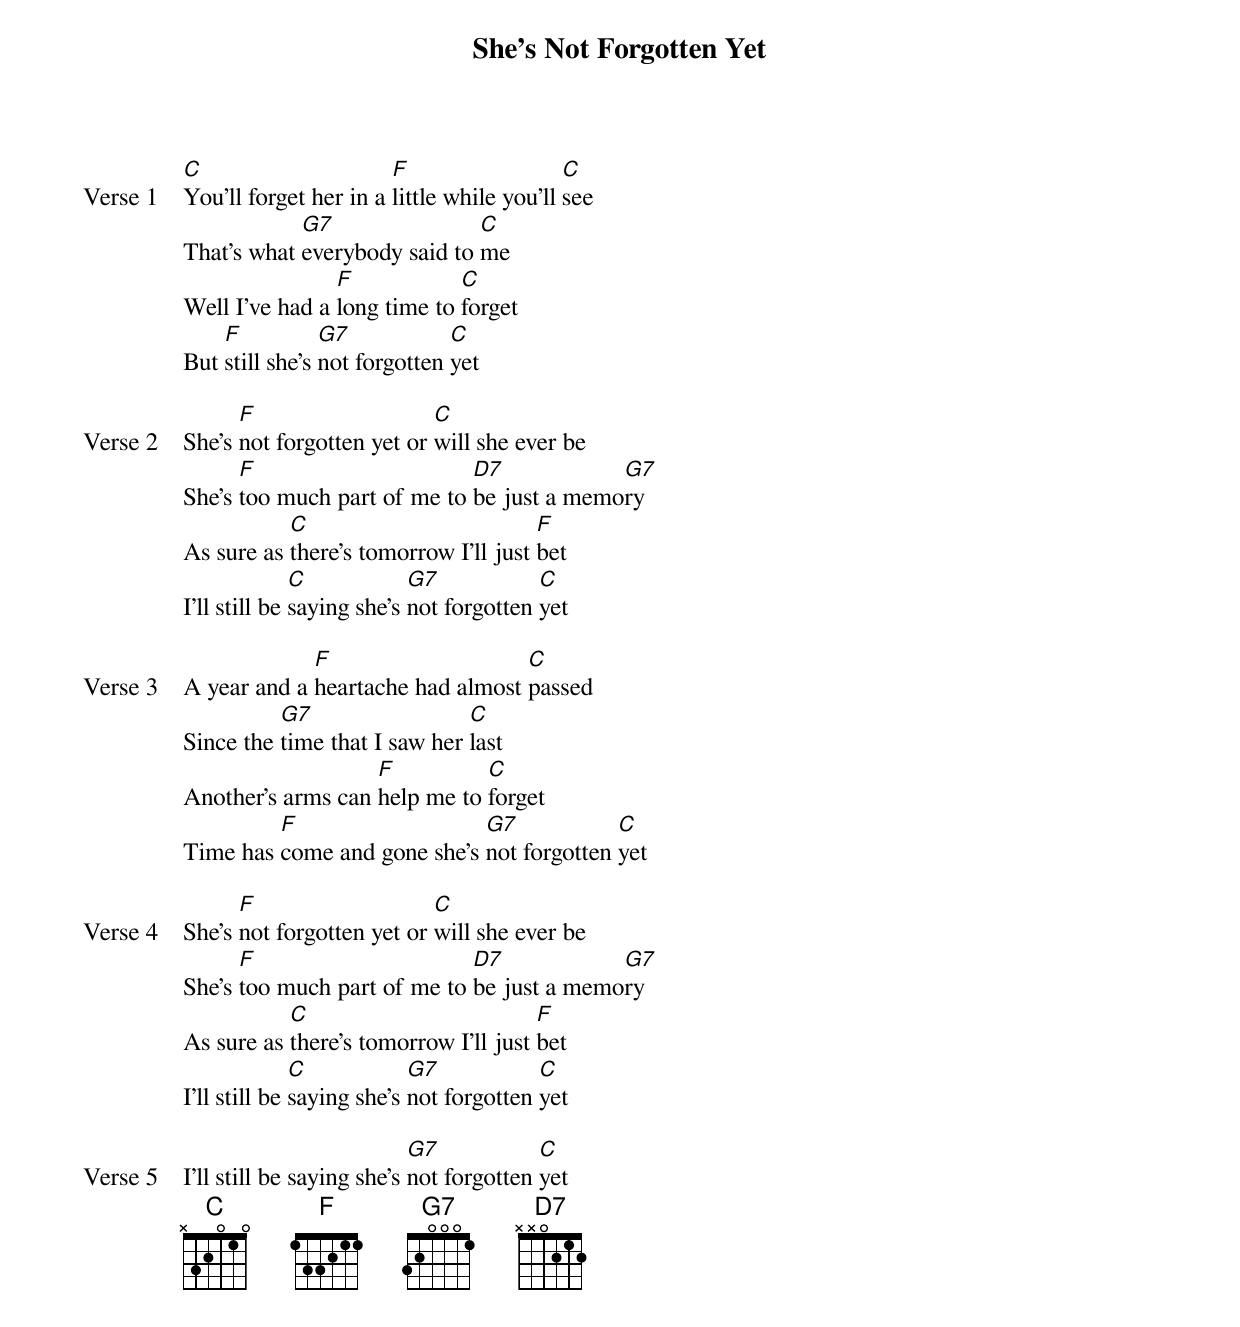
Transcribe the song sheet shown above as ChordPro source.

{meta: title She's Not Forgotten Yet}
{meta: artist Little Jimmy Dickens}
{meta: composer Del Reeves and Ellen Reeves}

{start_of_verse: Verse 1}
[C]You'll forget her in a [F]little while you'll [C]see
That's what [G7]everybody said to [C]me
Well I've had a [F]long time to [C]forget
But [F]still she's [G7]not forgotten [C]yet
{end_of_verse}

{start_of_verse: Verse 2}
She's [F]not forgotten yet or [C]will she ever be
She's [F]too much part of me to [D7]be just a memo[G7]ry
As sure as [C]there's tomorrow I'll just [F]bet
I'll still be [C]saying she's [G7]not forgotten [C]yet
{end_of_verse}

{start_of_verse: Verse 3}
A year and a [F]heartache had almost [C]passed
Since the [G7]time that I saw her [C]last
Another's arms can [F]help me to [C]forget
Time has [F]come and gone she's [G7]not forgotten [C]yet
{end_of_verse}

{start_of_verse: Verse 4}
She's [F]not forgotten yet or [C]will she ever be
She's [F]too much part of me to [D7]be just a memo[G7]ry
As sure as [C]there's tomorrow I'll just [F]bet
I'll still be [C]saying she's [G7]not forgotten [C]yet
{end_of_verse}

{start_of_verse: Verse 5}
I'll still be saying she's [G7]not forgotten [C]yet
{end_of_verse}
